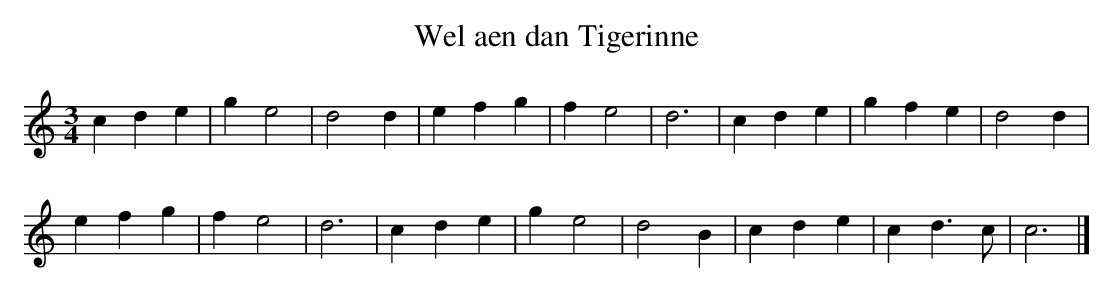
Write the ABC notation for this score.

X:1
T:Wel aen dan Tigerinne
M:3/4
K:Cmaj
c2d2e2|g2e4|d4d2|e2f2g2|f2e4|d6|c2d2e2|g2f2e2|d4d2|
e2f2g2|f2e4|d6|c2d2e2|g2e4|d4B2|c2d2e2|c2d3c|c6|]
